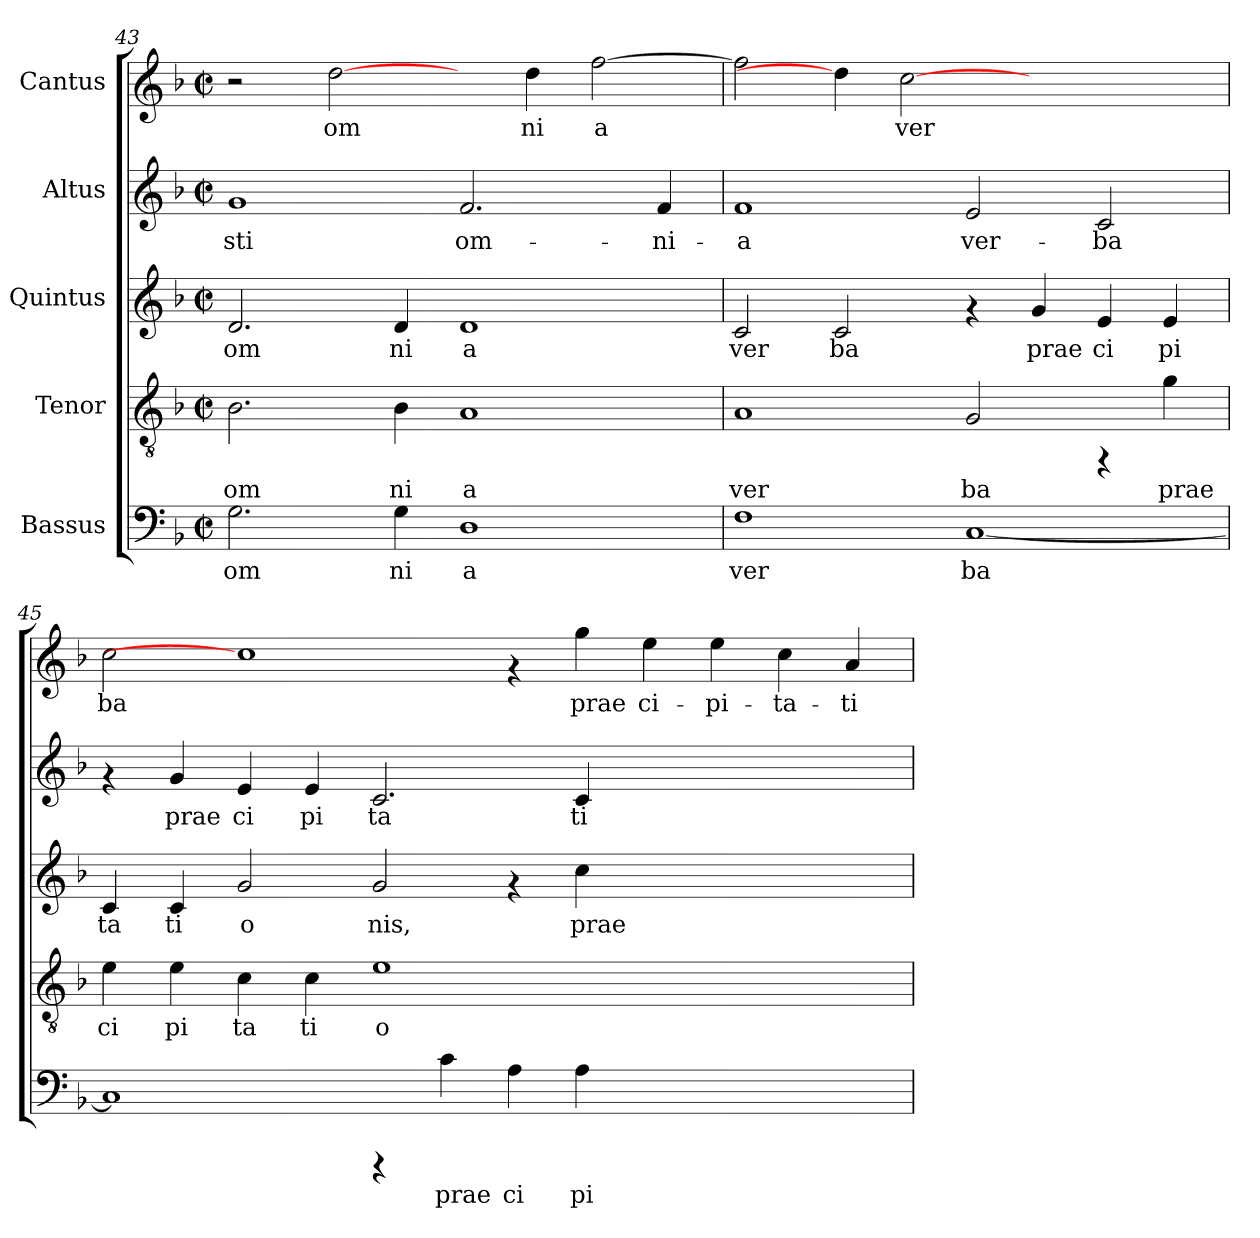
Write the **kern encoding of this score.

**kern	**text	**kern	**text	**kern	**text	**kern	**text	**kern	**text
*part5	*part5	*part4	*part4	*part3	*part3	*part2	*part2	*part1	*part1
*staff5	*staff5	*staff4	*staff4	*staff3	*staff3	*staff2	*staff2	*staff1	*staff1
*I"Bassus	*	*I"Tenor	*	*I"Quintus	*	*I"Altus	*	*I"Cantus	*
*clefF4	*	*clefGv2	*	*clefG2	*	*clefG2	*	*clefG2	*
*k[b-]	*	*k[b-]	*	*k[b-]	*	*k[b-]	*	*k[b-]	*
*F:	*	*F:	*	*F:	*	*F:	*	*F:	*
*M2/2	*	*M2/2	*	*M2/2	*	*M2/2	*	*M2/2	*
*met(c|)	*	*met(c|)	*	*met(c|)	*	*met(c|)	*	*met(c|)	*
=43	=43	=43	=43	=43	=43	=43	=43	=43	=43
!	!LO:LY:b:cj	!	!LO:LY:b:cj	!	!LO:LY:b:cj	!	!LO:LY:b:cj	!	!
2.G\	om	2.B-\	om	2.d/	om	1g	-sti	2r	.
!	!	!	!	!	!	!	!	!	!LO:LY:b:cj
.	.	.	.	.	.	.	.	[2dd\	om
!	!LO:LY:b:cj	!	!LO:LY:b:cj	!	!LO:LY:b:cj	!	!	!	!
4G\	ni	4B-\	ni	4d/	ni	.	.	.	.
!	!LO:LY:b:cj	!	!LO:LY:b:cj	!	!LO:LY:b:cj	!	!LO:LY:b:cj	!	!
1D	a	1A	a	1d	a	2.f/	om-	4ryy	.
!	!	!	!	!	!	!	!	!	!LO:LY:b:cj
.	.	.	.	.	.	.	.	4dd\	ni
!	!	!	!	!	!	!	!	!	!LO:LY:b:cj
.	.	.	.	.	.	.	.	[>2ff\	a
!	!	!	!	!	!	!	!LO:LY:b:cj	!	!
.	.	.	.	.	.	4f/	-ni-	.	.
=44	=44	=44	=44	=44	=44	=44	=44	=44	=44
!	!LO:LY:b:cj	!	!LO:LY:b:cj	!	!LO:LY:b:cj	!	!LO:LY:b:cj	!	!LO:LY:b:cj
1F	ver	1A	ver	2c/	ver	1f	-a	2ff\]	.
!	!	!	!	!	!LO:LY:b:cj	!	!	!	!
.	.	.	.	2c/	ba	.	.	4dd\]	.
!	!	!	!	!	!	!	!	!	!LO:LY:b:cj
.	.	.	.	.	.	.	.	[2cc	ver
!	!LO:LY:b:cj	!	!LO:LY:b:cj	!	!	!	!LO:LY:b:cj	!	!
[>1C	ba	2G/	ba	4rf	.	2e/	ver-	.	.
!	!	!	!	!	!LO:LY:b:cj	!	!	!	!
.	.	.	.	4g/	prae	.	.	2.ryy	.
!	!	!	!	!	!LO:LY:b:cj	!	!LO:LY:b:cj	!	!
.	.	4rFF	.	4e/	ci	2c/	-ba	.	.
!	!	!	!LO:LY:b:cj	!	!LO:LY:b:cj	!	!	!	!
.	.	4g\	prae	4e/	pi	.	.	.	.
!!LO:PB:g=z
=45	=45	=45	=45	=45	=45	=45	=45	=45	=45
!	!LO:LY:b:cj	!	!LO:LY:b:cj	!	!LO:LY:b:cj	!	!	!	!LO:LY:b:cj
1C]	.	4e\	ci	4c/	ta	4rf	.	2cc\	ba
!	!	!	!LO:LY:b:cj	!	!LO:LY:b:cj	!	!LO:LY:b:cj	!	!
.	.	4e\	pi	4c/	ti	4g/	prae	.	.
!	!	!	!LO:LY:b:cj	!	!LO:LY:b:cj	!	!LO:LY:b:cj	!	!
.	.	4c\	ta	2g/	o	4e/	ci	1cc]	.
!	!	!	!LO:LY:b:cj	!	!	!	!LO:LY:b:cj	!	!
.	.	4c\	ti	.	.	4e/	pi	.	.
!	!	!	!LO:LY:b:cj	!	!LO:LY:b:cj	!	!LO:LY:b:cj	!	!
4rCCC	.	1e	o	2g/	nis,	2.c/	ta	.	.
!	!LO:LY:b:cj	!	!	!	!	!	!	!	!
4c\	prae	.	.	.	.	.	.	.	.
!	!LO:LY:b:cj	!	!	!	!	!	!	!	!
4A\	ci	.	.	4rf	.	.	.	4rf	.
!	!LO:LY:b:cj	!	!	!	!LO:LY:b:cj	!	!LO:LY:b:cj	!	!LO:LY:b:cj
4A\	pi	.	.	4cc\	prae	4c/	ti	4gg\	prae
!	!	!	!	!	!	!	!	!	!LO:LY:b:cj
1ryy	.	1ryy	.	1ryy	.	1ryy	.	4ee\	ci-
!	!	!	!	!	!	!	!	!	!LO:LY:b:cj
.	.	.	.	.	.	.	.	4ee\	-pi-
!	!	!	!	!	!	!	!	!	!LO:LY:b:cj
.	.	.	.	.	.	.	.	4cc\	-ta-
!	!	!	!	!	!	!	!	!	!LO:LY:b:cj
.	.	.	.	.	.	.	.	4a/	-ti-
=	=	=	=	=	=	=	=	=	=
*-	*-	*-	*-	*-	*-	*-	*-	*-	*-
